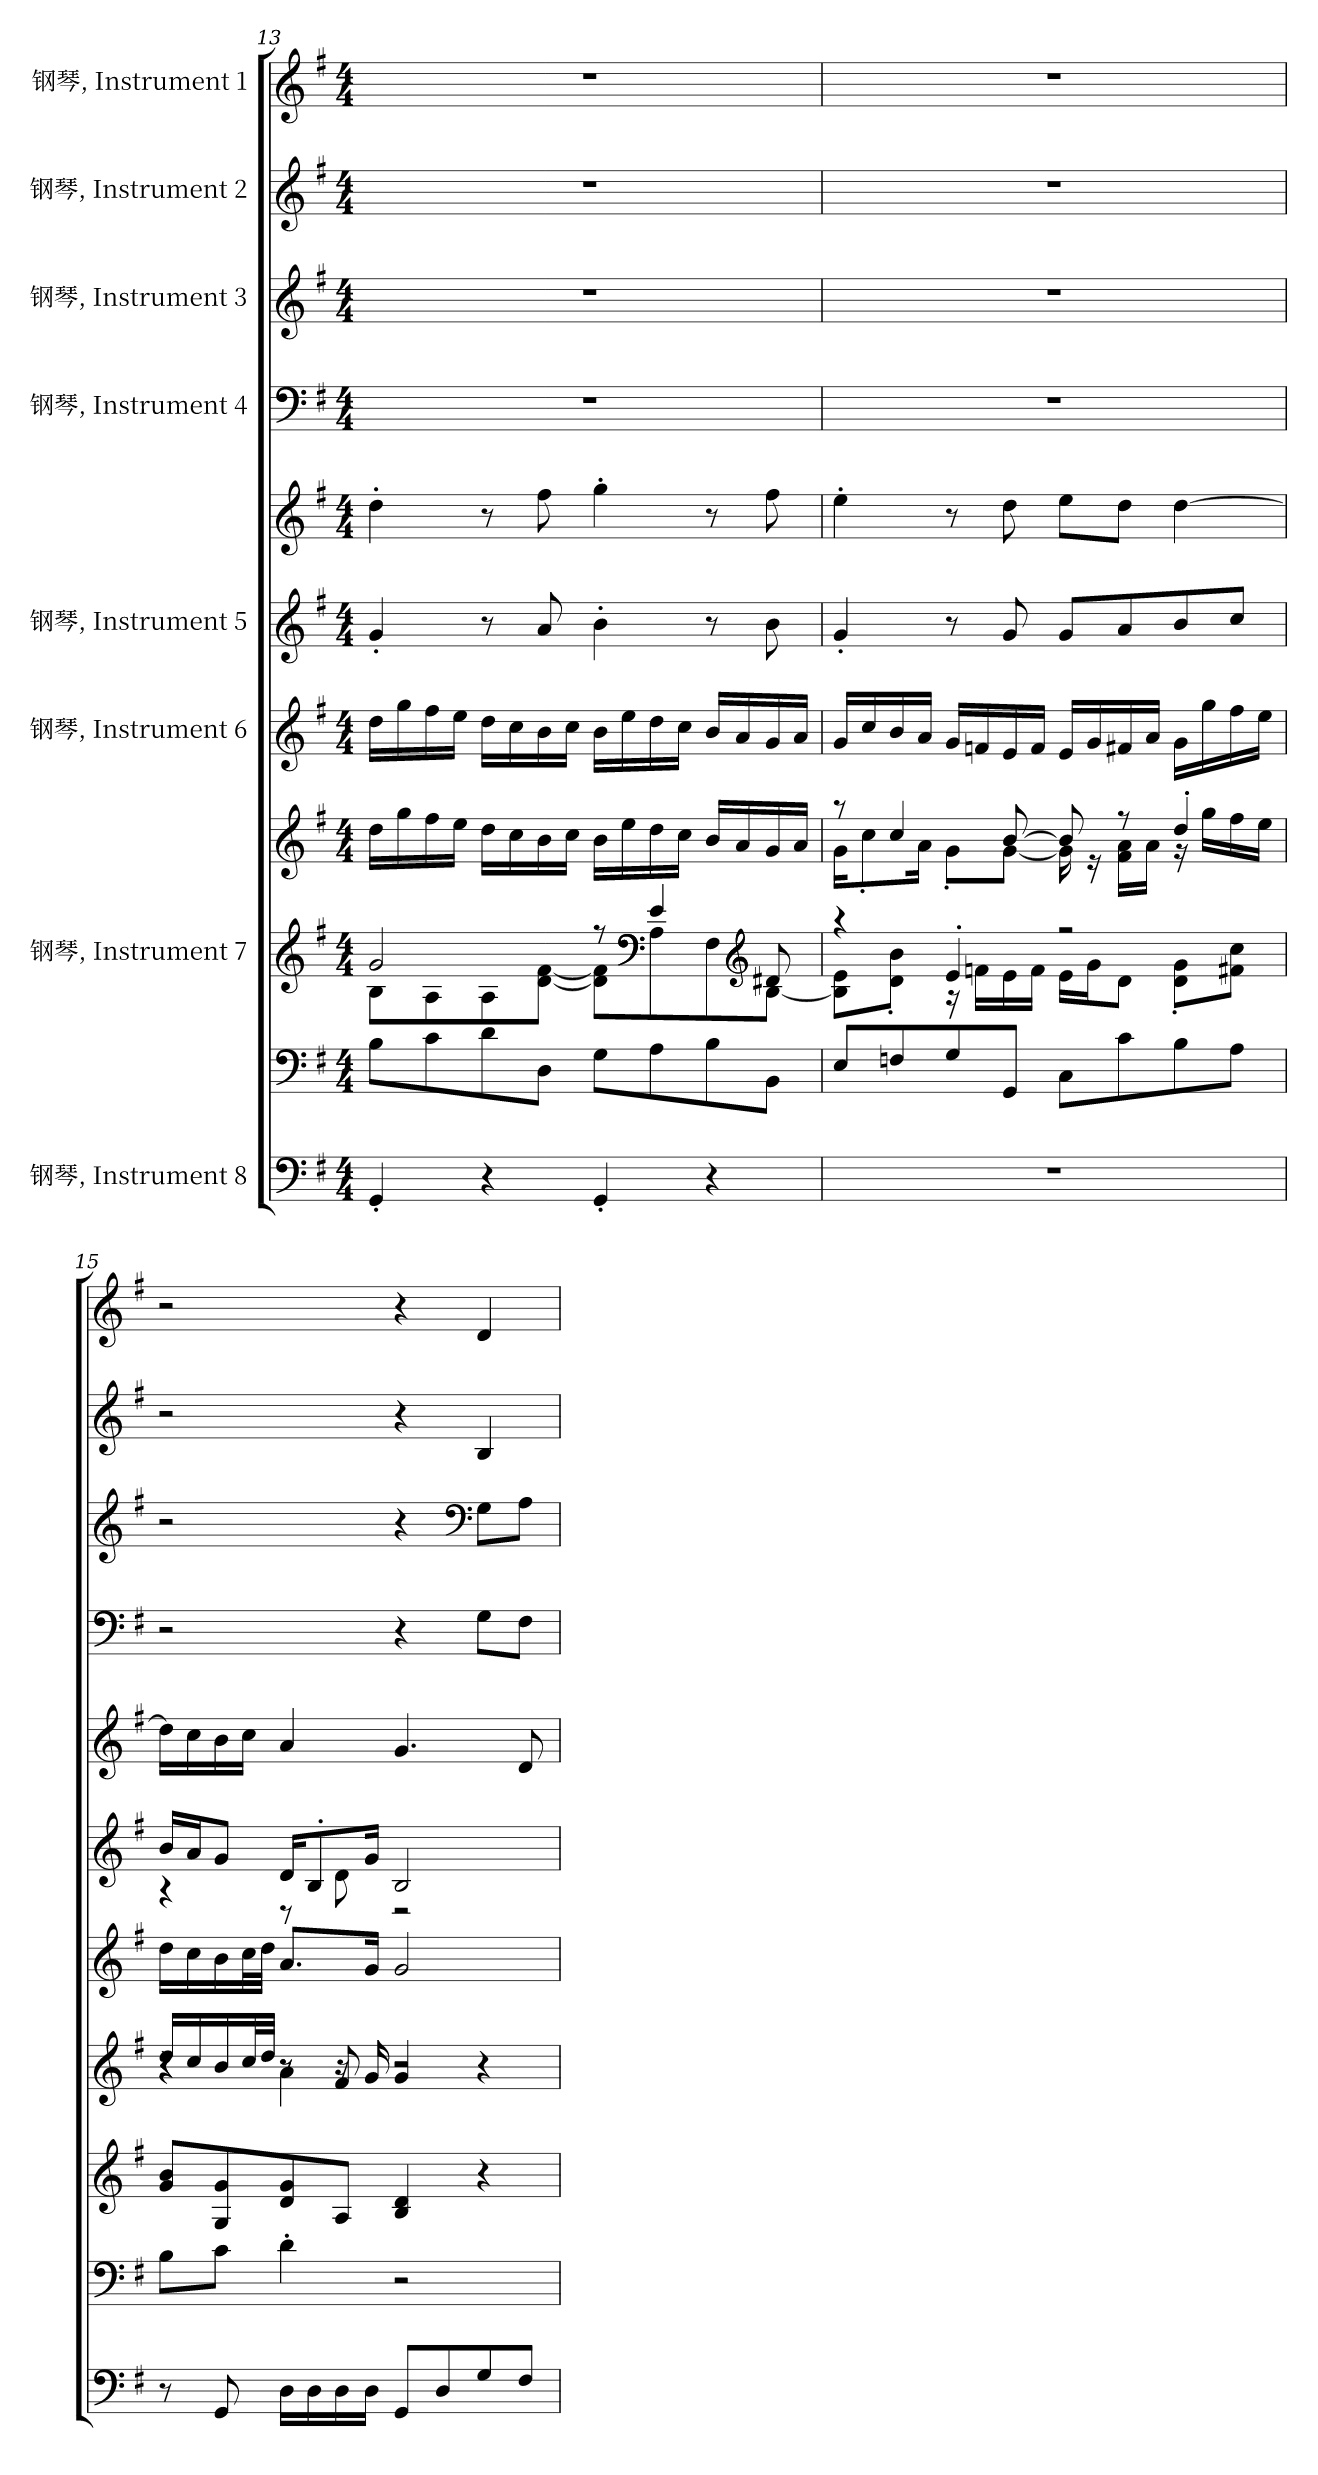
**kern	**kern	**kern	**kern	**kern	**kern	**kern	**kern	**kern	**kern	**kern
*part8	*part8	*part7	*part7	*part6	*part5	*part5	*part4	*part3	*part2	*part1
*staff11	*staff10	*staff9	*staff8	*staff7	*staff6	*staff5	*staff4	*staff3	*staff2	*staff1
*I"钢琴, Instrument 8	*	*I"钢琴, Instrument 7	*	*I"钢琴, Instrument 6	*I"钢琴, Instrument 5	*	*I"钢琴, Instrument 4	*I"钢琴, Instrument 3	*I"钢琴, Instrument 2	*I"钢琴, Instrument 1
!!LO:PB:g=z
*clefF4	*clefF4	*clefG2	*clefG2	*clefG2	*clefG2	*clefG2	*clefF4	*clefG2	*clefG2	*clefG2
*k[f#]	*k[f#]	*k[f#]	*k[f#]	*k[f#]	*k[f#]	*k[f#]	*k[f#]	*k[f#]	*k[f#]	*k[f#]
*M4/4	*M4/4	*M4/4	*M4/4	*M4/4	*M4/4	*M4/4	*M4/4	*M4/4	*M4/4	*M4/4
=13	=13	=13	=13	=13	=13	=13	=13	=13	=13	=13
*	*	*^	*	*	*	*	*	*	*	*
4GG'/	8B\L	2g/	8B\L	16dd\LL	16dd\LL	4g'/	4dd'\	1r	1r	1r	1r
.	.	.	.	16gg\	16gg\	.	.	.	.	.	.
.	8c\	.	8A\	16ff#\	16ff#\	.	.	.	.	.	.
.	.	.	.	16ee\JJ	16ee\JJ	.	.	.	.	.	.
4r	8d\	.	8A\	16dd\LL	16dd\LL	8r	8r	.	.	.	.
.	.	.	.	16cc\	16cc\	.	.	.	.	.	.
.	8D\J	.	[8d\ [8f#\J	16b\	16b\	8a/	8ff#\	.	.	.	.
.	.	.	.	16cc\JJ	16cc\JJ	.	.	.	.	.	.
4GG'/	8G\L	8r	8d\] 8f#\]L	16b\LL	16b\LL	4b'\	4gg'\	.	.	.	.
.	.	.	.	16ee\	16ee\	.	.	.	.	.	.
*	*	*clefF4	*	*	*	*	*	*	*	*	*
.	8A\	4e/	8A\	16dd\	16dd\	.	.	.	.	.	.
.	.	.	.	16cc\JJ	16cc\JJ	.	.	.	.	.	.
4r	8B\	.	8F#\	16b/LL	16b/LL	8r	8r	.	.	.	.
.	.	.	.	16a/	16a/	.	.	.	.	.	.
*	*	*clefG2	*	*	*	*	*	*	*	*	*
.	8BB\J	8d#X/	[8B\J	16g/	16g/	8b\	8ff#\	.	.	.	.
.	.	.	.	16a/JJ	16a/JJ	.	.	.	.	.	.
=14	=14	=14	=14	=14	=14	=14	=14	=14	=14	=14	=14
*	*	*	*	*^	*	*	*	*	*	*	*
1r	8E/L	4r	8B\] 8e\L	8r	16g\KL	16g/LL	4g'/	4ee'\	1r	1r	1r	1r
.	.	.	.	.	8cc'\	16cc/	.	.	.	.	.	.
.	8Fn/	.	8d\' 8b\'J	4cc/	.	16b/	.	.	.	.	.	.
.	.	.	.	.	16a\Jk	16a/JJ	.	.	.	.	.	.
.	8G/	4e'/	16r	.	8g'\L	16g/LL	8r	8r	.	.	.	.
.	.	.	16fn\LL	.	.	16fn/	.	.	.	.	.	.
.	8GG/J	.	16e\	[8b/	[8g\J	16e/	8g/	8dd\	.	.	.	.
.	.	.	16f\JJ	.	.	16f/JJ	.	.	.	.	.	.
.	8C\L	2r	16e\LL	8b/]	16g\]	16e/LL	8g/L	8ee\L	.	.	.	.
.	.	.	16g\J	.	16r	16g/	.	.	.	.	.	.
.	8c\	.	8d\J	8r	16f#\ 16a\LL	16f#X/	8a/	8dd\J	.	.	.	.
.	.	.	.	.	16a\JJ	16a/JJ	.	.	.	.	.	.
.	8B\	.	8d\' 8g\'L	4dd'/	16r	16g\LL	8b/	[4dd\	.	.	.	.
.	.	.	.	.	16gg\LL	16gg\	.	.	.	.	.	.
.	8A\J	.	8f#X\ 8cc\J	.	16ff#\	16ff#\	8cc/J	.	.	.	.	.
.	.	.	.	.	16ee\JJ	16ee\JJ	.	.	.	.	.	.
*	*	*v	*v	*	*	*	*	*	*	*	*	*
!!LO:PB:g=z
=15	=15	=15	=15	=15	=15	=15	=15	=15	=15	=15	=15
*	*	*	*	*^	*	*^	*	*	*	*	*
8r	8B\L	8g/ 8b/L	16dd/LL	4r	4r	16dd\LL	16b/LL	4r	16dd\LL]	2r	2r	2r	2r
.	.	.	16cc/	.	.	16cc\	16a/J	.	16cc\	.	.	.	.
8GG/	8c\J	8G/ 8g/	16b/	.	.	16b\	8g/J	.	16b\	.	.	.	.
.	.	.	32cc/L	.	.	32cc\L	.	.	16cc\JJ	.	.	.	.
.	.	.	32dd/JJJ	.	.	32dd\JJJ	.	.	.	.	.	.	.
16D\LL	4d'\	8d/ 8g/	8r	4a\	8r	8.a/L	16d/KL	8r	4a/	.	.	.	.
16D\	.	.	.	.	.	.	8B'/	.	.	.	.	.	.
16D\	.	8A/J	16r	.	8f#/	.	.	8d\	.	.	.	.	.
16D\JJ	.	.	16g/	.	.	16g/Jk	16g/Jk	.	.	.	.	.	.
8GG/L	2r	4B/ 4d/	4g/	2r	2r	2g/	2B/	2r	4.g/	4r	4r	4r	4r
8D/	.	.	.	.	.	.	.	.	.	.	.	.	.
*	*	*	*	*	*	*	*	*	*	*	*clefF4	*	*
8G/	.	4r	4r	.	.	.	.	.	.	8G\L	8G\L	4B/	4d/
8F#/J	.	.	.	.	.	.	.	.	8d/	8F#\J	8A\J	.	.
*	*	*	*v	*v	*v	*	*v	*v	*	*	*	*	*
=	=	=	=	=	=	=	=	=	=	=
*-	*-	*-	*-	*-	*-	*-	*-	*-	*-	*-
